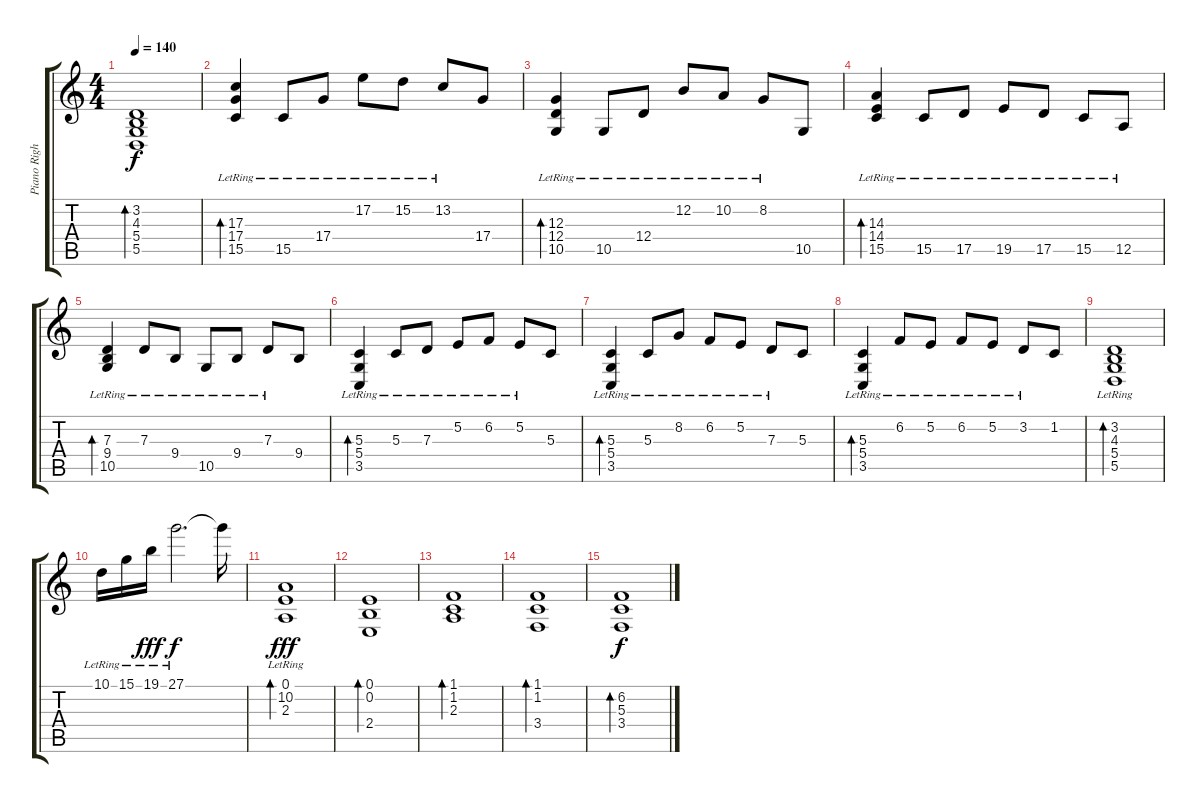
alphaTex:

\track ("Piano Right-hand" "Piano Righ") {instrument acousticgrandpiano}
\staff {score tabs}
\tuning (E4 B3 G3 D3 A2 E2) {hide}
\ts (4 4)
\tempo 140
\clef g2
\ks c
(3.2{t} 4.3{t} 5.4{t} 5.5{t}).1{bd 240 dy f} |
(17.3{lr} 17.4{lr} 15.5{lr}).4{bd 240} 15.5{lr}.8 17.4{lr}.8 17.2{lr}.8 15.2{lr}.8 13.2{lr}.8 17.4.8 |
(12.3{lr} 12.4{lr} 10.5{lr}).4{bd 240} 10.5{lr}.8 12.4{lr}.8 12.2{lr}.8 10.2{lr}.8 8.2{lr}.8 10.5.8 |
(14.3{lr} 14.4{lr} 15.5{lr}).4{bd 240} 15.5{lr}.8 17.5{lr}.8 19.5{lr}.8 17.5{lr}.8 15.5{lr}.8 12.5{lr}.8 |
(7.3{lr} 9.4{lr} 10.5{lr}).4{bd 240} 7.3{lr}.8 9.4{lr}.8 10.5{lr}.8 9.4{lr}.8 7.3{lr}.8 9.4.8 |
(5.3{lr} 5.4{lr} 3.5{lr}).4{bd 240} 5.3{lr}.8 7.3{lr}.8 5.2{lr}.8 6.2{lr}.8 5.2{lr}.8 5.3.8 |
(5.3{lr} 5.4{lr} 3.5{lr}).4{bd 240} 5.3{lr}.8 8.2{lr}.8 6.2{lr}.8 5.2{lr}.8 7.3{lr}.8 5.3.8 |
(5.3{lr} 5.4{lr} 3.5{lr}).4{bd 240} 6.2{lr}.8 5.2{lr}.8 6.2{lr}.8 5.2{lr}.8 3.2{lr}.8 1.2.8 |
(3.2{lr} 4.3{lr} 5.4{lr} 5.5{lr}).1{bd 240} |
10.1{lr}.16 15.1{lr}.16 19.1{lr}.16{dy fff} 27.1{lr}.2{d dy f} 27.1{t}.16 |
(0.1{lr} 10.2{lr} 2.3{lr}).1{bd 480 dy fff} |
(0.1 0.2 2.4).1{bd 480} |
(1.1 1.2 2.3).1{bd 480} |
(1.1 1.2 3.4).1{bd 480} |
(6.2 5.3 3.4).1{bd 480 dy f}
